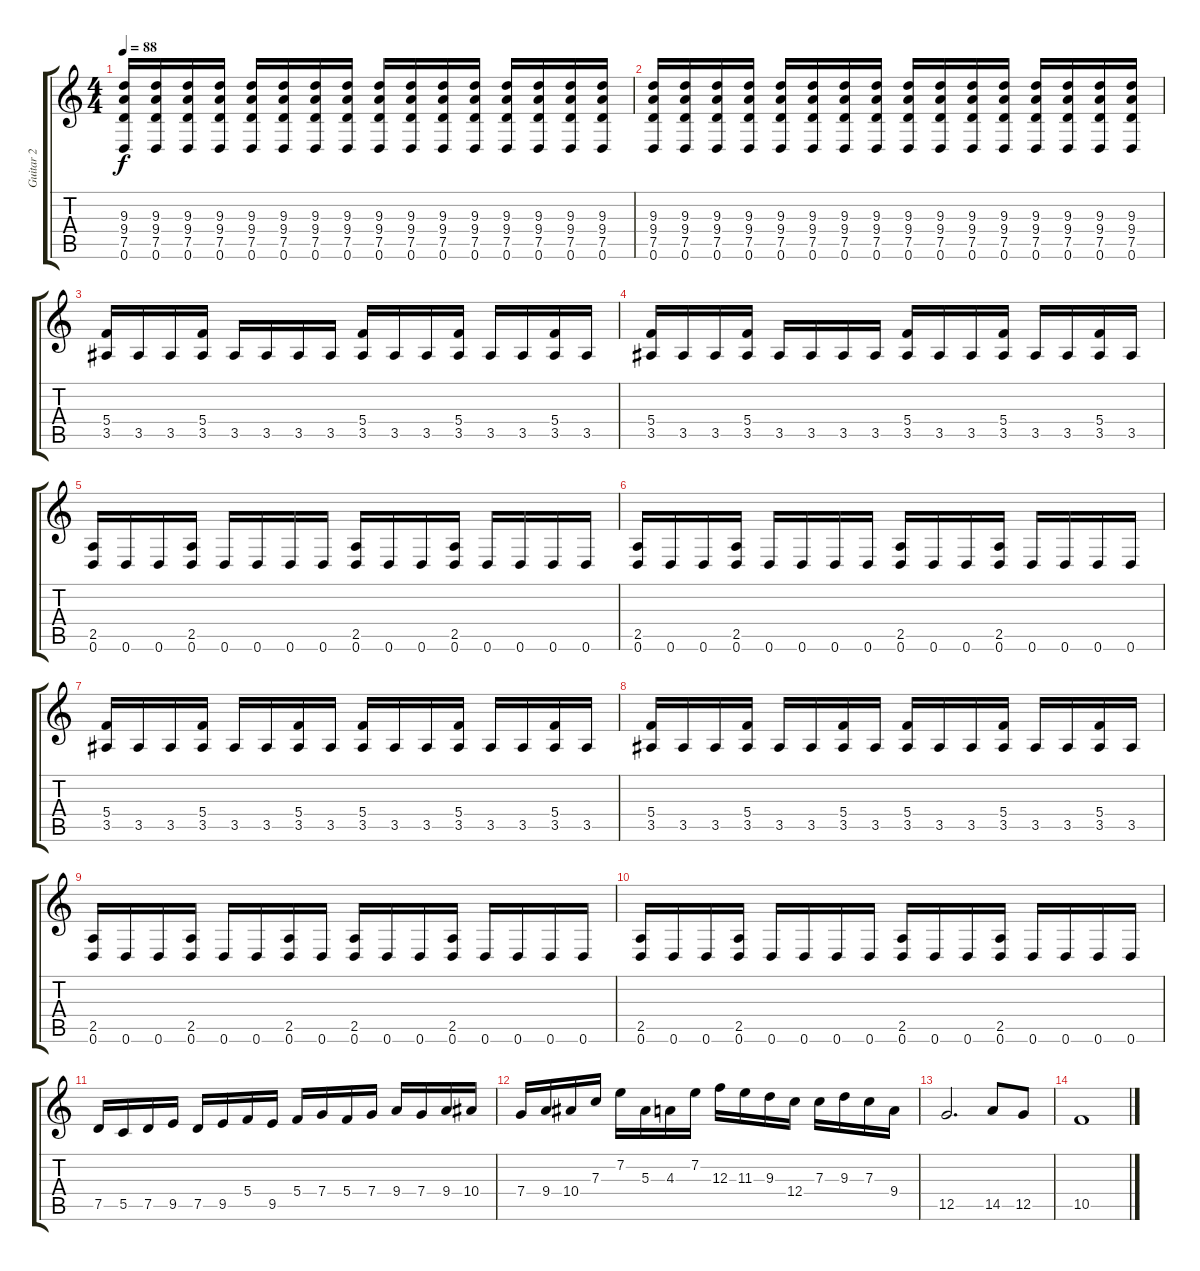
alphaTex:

\track ("Guitar 2" "Guitar 2") {instrument distortionguitar}
\staff {score tabs}
\tuning (D4 A3 F3 C3 G2 D2) {hide}
\ts (4 4)
\tempo 88
\clef g2
\ks c
(9.3 9.4 7.5 0.6).16{dy f} (9.3 9.4 7.5 0.6).16 (9.3 9.4 7.5 0.6).16 (9.3 9.4 7.5 0.6).16 (9.3 9.4 7.5 0.6).16 (9.3 9.4 7.5 0.6).16 (9.3 9.4 7.5 0.6).16 (9.3 9.4 7.5 0.6).16 (9.3 9.4 7.5 0.6).16 (9.3 9.4 7.5 0.6).16 (9.3 9.4 7.5 0.6).16 (9.3 9.4 7.5 0.6).16 (9.3 9.4 7.5 0.6).16 (9.3 9.4 7.5 0.6).16 (9.3 9.4 7.5 0.6).16 (9.3 9.4 7.5 0.6).16 |
(9.3 9.4 7.5 0.6).16 (9.3 9.4 7.5 0.6).16 (9.3 9.4 7.5 0.6).16 (9.3 9.4 7.5 0.6).16 (9.3 9.4 7.5 0.6).16 (9.3 9.4 7.5 0.6).16 (9.3 9.4 7.5 0.6).16 (9.3 9.4 7.5 0.6).16 (9.3 9.4 7.5 0.6).16 (9.3 9.4 7.5 0.6).16 (9.3 9.4 7.5 0.6).16 (9.3 9.4 7.5 0.6).16 (9.3 9.4 7.5 0.6).16 (9.3 9.4 7.5 0.6).16 (9.3 9.4 7.5 0.6).16 (9.3 9.4 7.5 0.6).16 |
(5.4 3.5).16 3.5.16 3.5.16 (5.4 3.5).16 3.5.16 3.5.16 3.5.16 3.5.16 (5.4 3.5).16 3.5.16 3.5.16 (5.4 3.5).16 3.5.16 3.5.16 (5.4 3.5).16 3.5.16 |
(5.4 3.5).16 3.5.16 3.5.16 (5.4 3.5).16 3.5.16 3.5.16 3.5.16 3.5.16 (5.4 3.5).16 3.5.16 3.5.16 (5.4 3.5).16 3.5.16 3.5.16 (5.4 3.5).16 3.5.16 |
(2.5 0.6).16 0.6.16 0.6.16 (2.5 0.6).16 0.6.16 0.6.16 0.6.16 0.6.16 (2.5 0.6).16 0.6.16 0.6.16 (2.5 0.6).16 0.6.16 0.6.16 0.6.16 0.6.16 |
(2.5 0.6).16 0.6.16 0.6.16 (2.5 0.6).16 0.6.16 0.6.16 0.6.16 0.6.16 (2.5 0.6).16 0.6.16 0.6.16 (2.5 0.6).16 0.6.16 0.6.16 0.6.16 0.6.16 |
(5.4 3.5).16 3.5.16 3.5.16 (5.4 3.5).16 3.5.16 3.5.16 (5.4 3.5).16 3.5.16 (5.4 3.5).16 3.5.16 3.5.16 (5.4 3.5).16 3.5.16 3.5.16 (5.4 3.5).16 3.5.16 |
(5.4 3.5).16 3.5.16 3.5.16 (5.4 3.5).16 3.5.16 3.5.16 (5.4 3.5).16 3.5.16 (5.4 3.5).16 3.5.16 3.5.16 (5.4 3.5).16 3.5.16 3.5.16 (5.4 3.5).16 3.5.16 |
(2.5 0.6).16 0.6.16 0.6.16 (2.5 0.6).16 0.6.16 0.6.16 (2.5 0.6).16 0.6.16 (2.5 0.6).16 0.6.16 0.6.16 (2.5 0.6).16 0.6.16 0.6.16 0.6.16 0.6.16 |
(2.5 0.6).16 0.6.16 0.6.16 (2.5 0.6).16 0.6.16 0.6.16 0.6.16 0.6.16 (2.5 0.6).16 0.6.16 0.6.16 (2.5 0.6).16 0.6.16 0.6.16 0.6.16 0.6.16 |
7.5.16 5.5.16 7.5.16 9.5.16 7.5.16 9.5.16 5.4.16 9.5.16 5.4.16 7.4.16 5.4.16 7.4.16 9.4.16 7.4.16 9.4.16 10.4.16 |
7.4.16 9.4.16 10.4.16 7.3.16 7.2.16 5.3.16 4.3.16 7.2.16 12.3.16 11.3.16 9.3.16 12.4.16 7.3.16 9.3.16 7.3.16 9.4.16 |
12.5.2{d} 14.5.8 12.5.8 |
10.5.1
